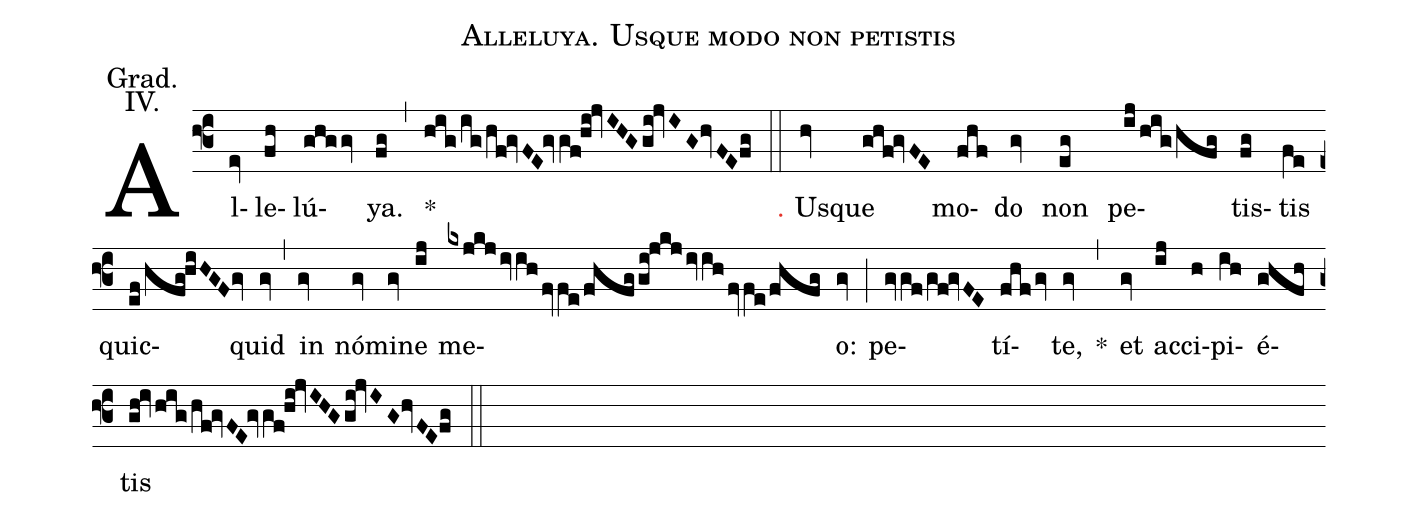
name: Alleluya. Usque modo non petistis;
annotation: Grad.;
annotation: IV.;
%%
(f3) Al(ev)le(fh)lú(ghggv)ya.(fg) (,)
*(hig/ig/hf!gvFE!gvgf!hi!jvIHGgi!jvIG/0hvFE/0fg) (::)

<c>℣.</c> Us(hv)que(ghf!gvFE) mo(fhf)do(gv) non(eg) pe(ij/hig/hfg)tis(fg)tis(fe) quic(ef/hfg!hiHGF/0gv)quid(gv) (,) in(gv) nó(gv)mi(gv)ne(ij) me(kxjkjivihfvfe/fhfggi!jkjivihfvfe/fhfg)o:(gv) (;)
pe(gvgf/gf!gvFE)tí(fhfgv)te,(gv) *(,) et(gv) ac(ij)ci(h)pi(ih)é(ghfh)tis(gh!iv/hig/hf!gvFE!gvgf!hi!jvIHGgi!jvIG/0hvFE/0fg) (::)
